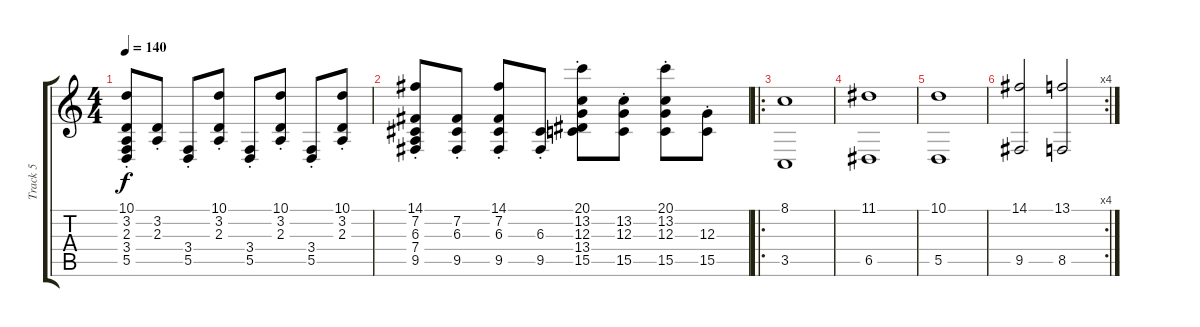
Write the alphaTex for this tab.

\track ("Track 5" "Track 5") {instrument stringensemble1}
\staff {score tabs}
\tuning (E4 B3 G3 D3 A2 E2) {hide}
\ts (4 4)
\tempo 140
\clef g2
\ks c
(10.1{st} 3.2{st} 2.3{st} 3.4{st} 5.5{st}).8{dy f} (3.2{st} 2.3{st}).8 (3.4{st} 5.5{st}).8 (10.1{st} 3.2{st} 2.3{st}).8 (3.4{st} 5.5{st}).8 (10.1{st} 3.2{st} 2.3{st}).8 (3.4{st} 5.5{st}).8 (10.1{st} 3.2{st} 2.3{st}).8 |
(14.1{st} 7.2{st} 6.3{st} 7.4{st} 9.5{st}).8 (7.2{st} 6.3{st} 9.5).8 (14.1 7.2 6.3 9.5{st}).8 (6.3{st} 9.5).8 (20.1 13.2 12.3 13.4{st} 15.5{st}).8 (13.2{st} 12.3{st} 15.5).8 (20.1 13.2 12.3 15.5{st}).8 (12.3{st} 15.5).8 |
\ro
(8.1 3.5).1 |
(11.1 6.5).1 |
(10.1 5.5).1 |
\rc 4
(14.1 9.5).2 (13.1 8.5).2
